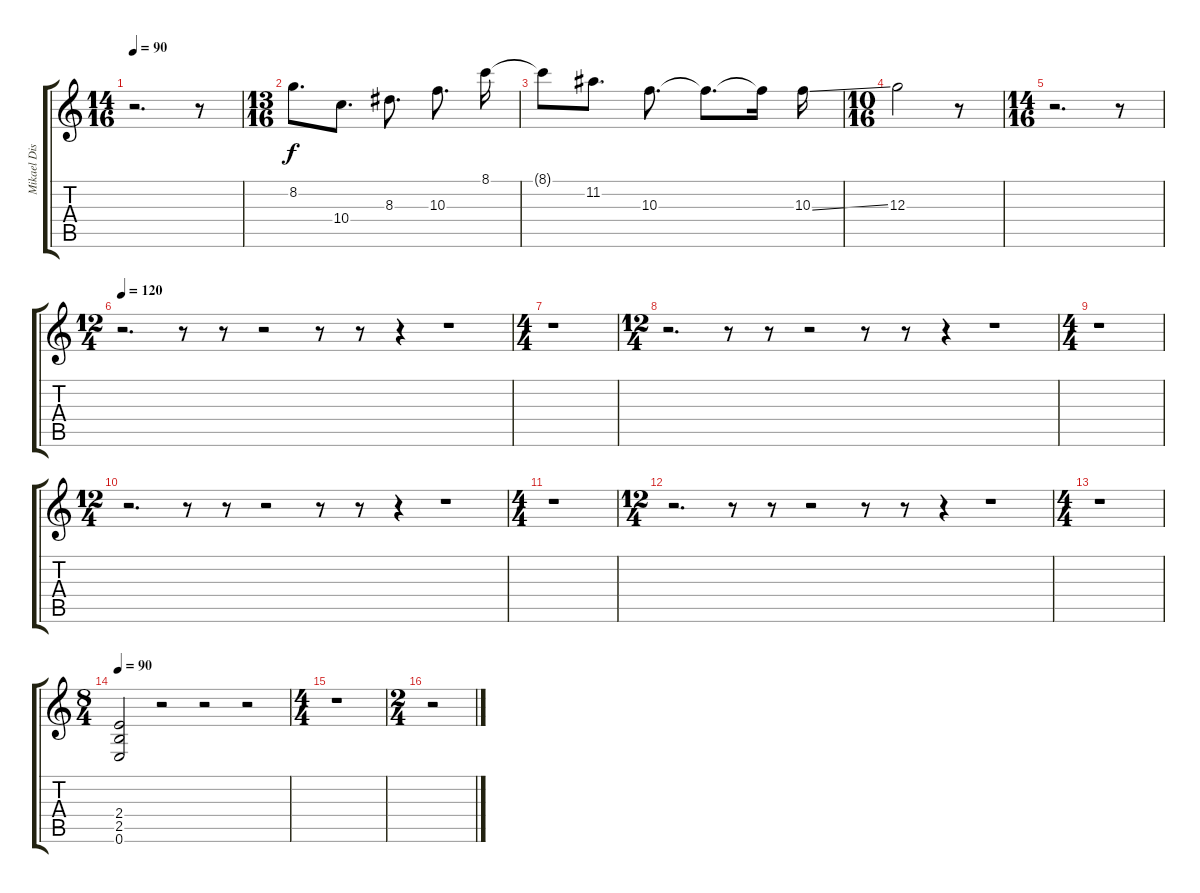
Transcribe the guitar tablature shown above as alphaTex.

\track ("Mikael Distortion" "Mikael Dis") {instrument distortionguitar}
\staff {score tabs}
\tuning (E4 B3 G3 D3 A2 E2) {hide}
\ts (14 16)
\tempo 90
\clef g2
\ks c
r.2{d dy f} r.8 |
\ts (13 16)
8.2.8{d} 10.4.8{d} 8.3.8{d} 10.3.8{d} 8.1.16 |
8.1{t}.8 11.2.8{d} 10.3.8{d} 10.3{t}.8{d} 10.3{t}.16 10.3{ss}.16 |
\ts (10 16)
12.3.2 r.8 |
\ts (14 16)
r.2{d} r.8 |
\ts (12 4)
\tempo 120
r.2{d} r.8 r.8 r.2 r.8 r.8 r.4 r.1 |
\ts (4 4)
r.1 |
\ts (12 4)
r.2{d} r.8 r.8 r.2 r.8 r.8 r.4 r.1 |
\ts (4 4)
r.1 |
\ts (12 4)
r.2{d} r.8 r.8 r.2 r.8 r.8 r.4 r.1 |
\ts (4 4)
r.1 |
\ts (12 4)
r.2{d} r.8 r.8 r.2 r.8 r.8 r.4 r.1 |
\ts (4 4)
r.1 |
\ts (8 4)
\tempo 90
(2.4 2.5 0.6).2 r.2 r.2 r.2 |
\ts (4 4)
r.1 |
\ts (2 4)
r.2
